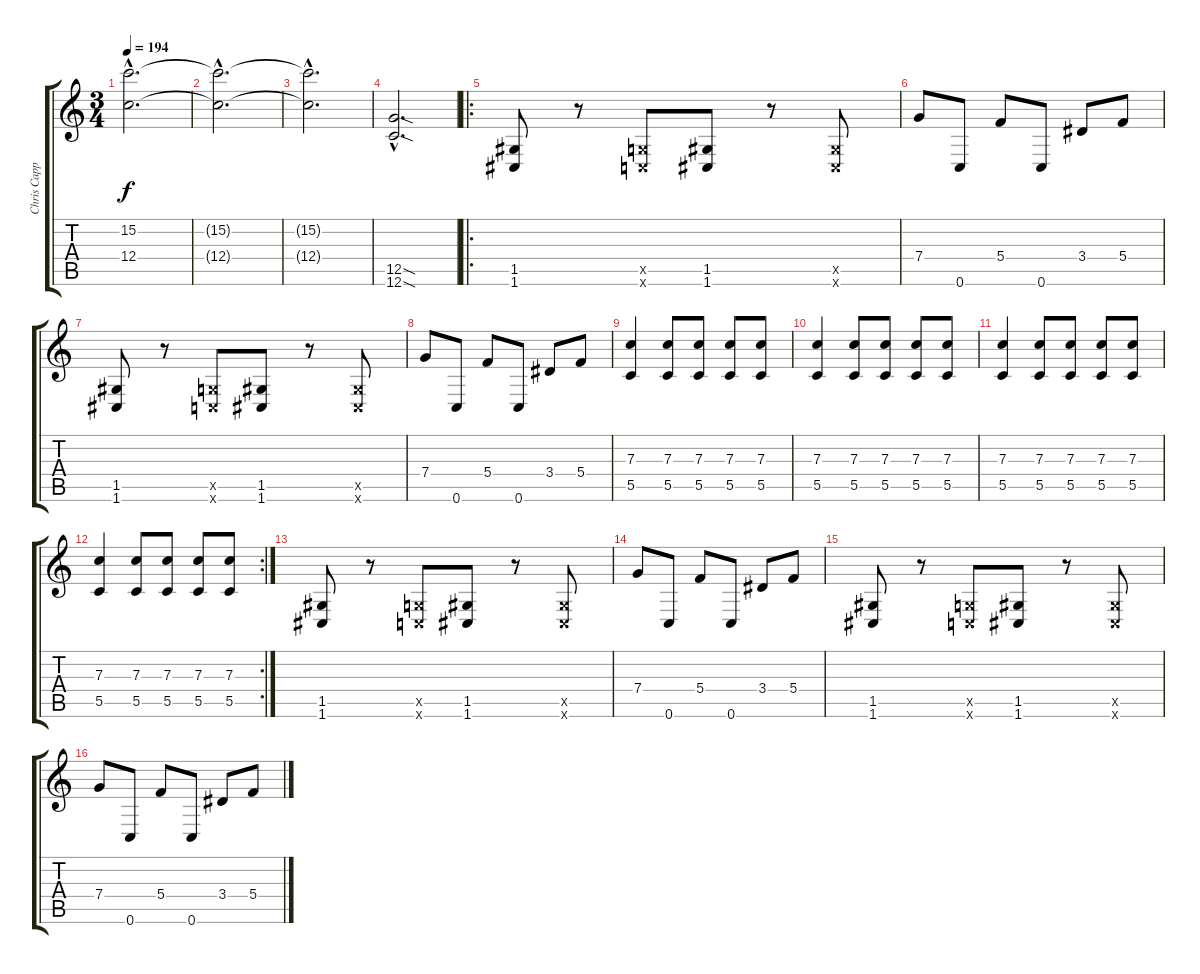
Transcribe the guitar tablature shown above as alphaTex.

\track ("Chris Cappelli" "Chris Capp") {instrument overdrivenguitar}
\staff {score tabs}
\tuning (D4 A3 F3 C3 G2 C2) {hide}
\ts (3 4)
\tempo 194
\clef g2
\ks c
(15.2{hac t} 12.4{hac t}).2{d dy f} |
(15.2{hac t} 12.4{hac t}).2{d} |
(15.2{hac t} 12.4{hac t}).2{d} |
(12.5{sod hac} 12.6{sod hac}).2{d} |
\ro
(1.5 1.6).8 r.8 (0.5{x} 0.6{x}).8 (1.5 1.6).8 r.8 (1.5{x} 1.6{x}).8 |
7.4.8 0.6.8 5.4.8 0.6.8 3.4.8 5.4.8 |
(1.5 1.6).8 r.8 (0.5{x} 0.6{x}).8 (1.5 1.6).8 r.8 (1.5{x} 1.6{x}).8 |
7.4.8 0.6.8 5.4.8 0.6.8 3.4.8 5.4.8 |
(7.3 5.5).4 (7.3 5.5).8 (7.3 5.5).8 (7.3 5.5).8 (7.3 5.5).8 |
(7.3 5.5).4 (7.3 5.5).8 (7.3 5.5).8 (7.3 5.5).8 (7.3 5.5).8 |
(7.3 5.5).4 (7.3 5.5).8 (7.3 5.5).8 (7.3 5.5).8 (7.3 5.5).8 |
\rc 2
(7.3 5.5).4 (7.3 5.5).8 (7.3 5.5).8 (7.3 5.5).8 (7.3 5.5).8 |
(1.5 1.6).8 r.8 (0.5{x} 0.6{x}).8 (1.5 1.6).8 r.8 (1.5{x} 1.6{x}).8 |
7.4.8 0.6.8 5.4.8 0.6.8 3.4.8 5.4.8 |
(1.5 1.6).8 r.8 (0.5{x} 0.6{x}).8 (1.5 1.6).8 r.8 (1.5{x} 1.6{x}).8 |
7.4.8 0.6.8 5.4.8 0.6.8 3.4.8 5.4.8
